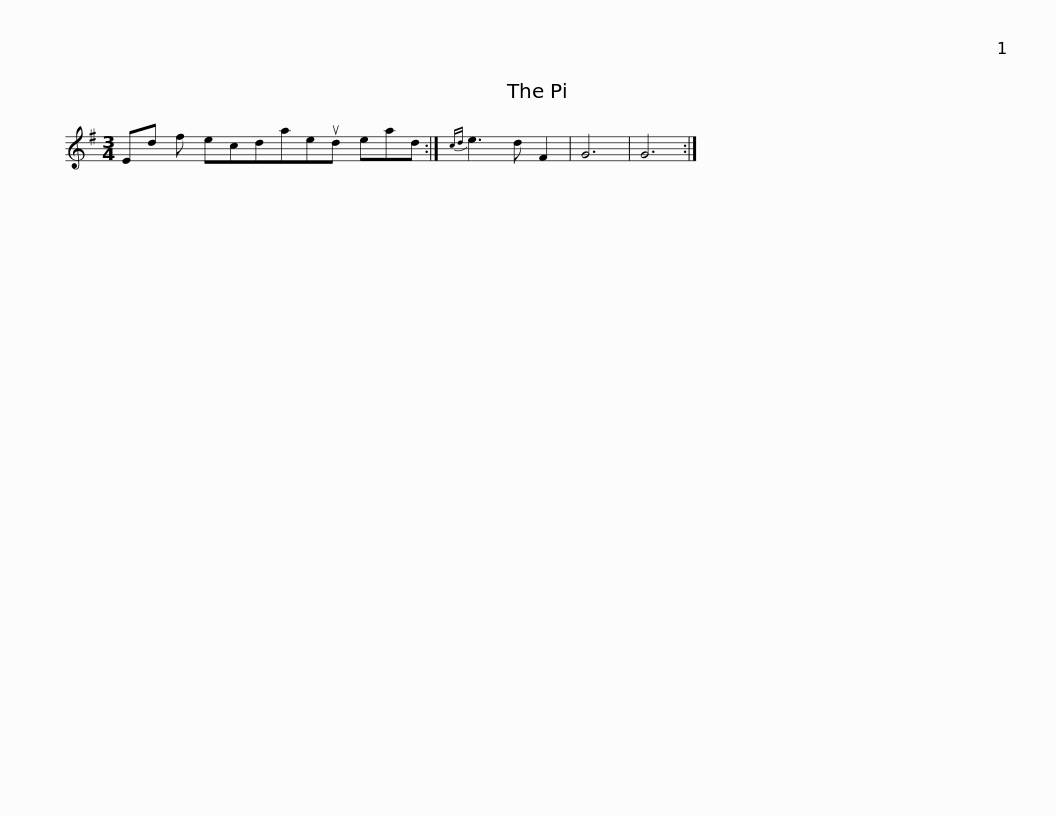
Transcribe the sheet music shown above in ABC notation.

X:1
L:1/8
M:3/4
I:linebreak $
K:G
V:1 treble
V:1
 Ed f ecdaeud ead :|{cd} e3 d F2 | G6 | G6 :| %4
